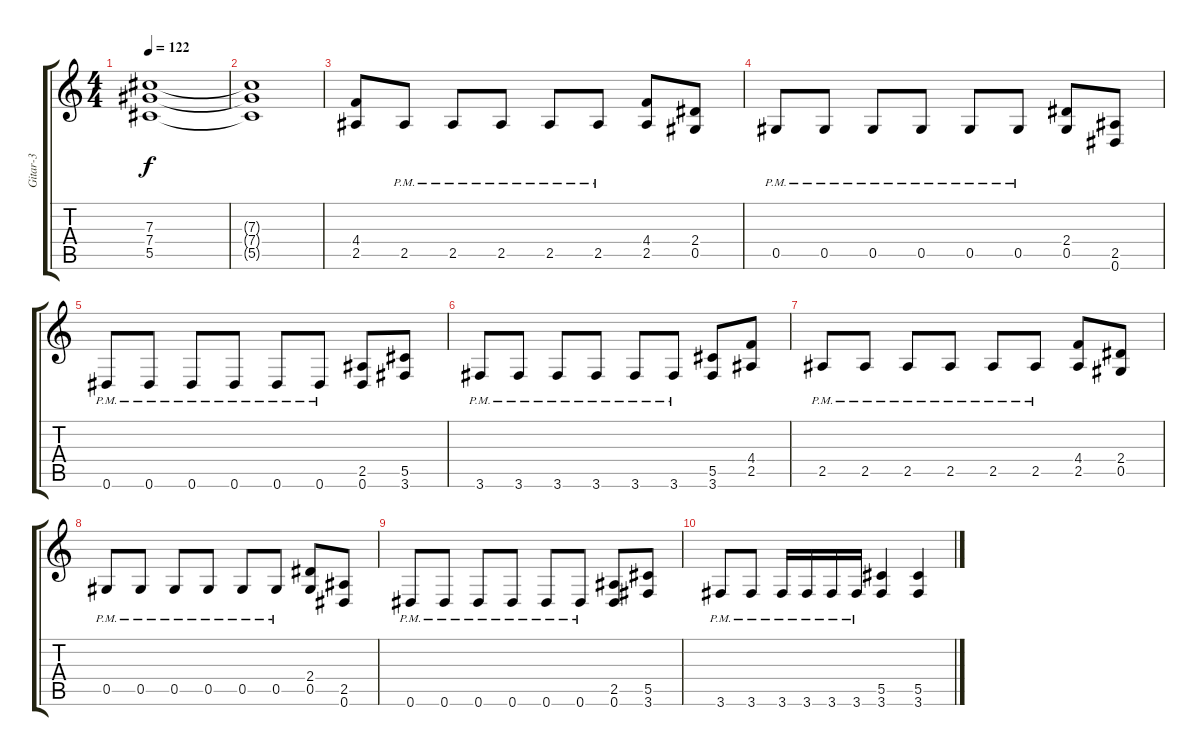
\track ("Gitar-3" "Gitar-3") {instrument overdrivenguitar}
\staff {score tabs}
\tuning (Eb4 Bb3 Gb3 Db3 Ab2 Eb2) {hide}
\ts (4 4)
\tempo 122
\clef g2
\ks c
(7.3 7.4 5.5).1{dy f} |
(7.3{t} 7.4{t} 5.5{t}).1 |
(4.4 2.5).8 2.5{pm}.8 2.5{pm}.8 2.5{pm}.8 2.5{pm}.8 2.5{pm}.8 (4.4 2.5).8 (2.4 0.5).8 |
0.5{pm}.8 0.5{pm}.8 0.5{pm}.8 0.5{pm}.8 0.5{pm}.8 0.5{pm}.8 (2.4 0.5).8 (2.5 0.6).8 |
0.6{pm}.8 0.6{pm}.8 0.6{pm}.8 0.6{pm}.8 0.6{pm}.8 0.6{pm}.8 (2.5 0.6).8 (5.5 3.6).8 |
3.6{pm}.8 3.6{pm}.8 3.6{pm}.8 3.6{pm}.8 3.6{pm}.8 3.6{pm}.8 (5.5 3.6).8 (4.4 2.5).8 |
2.5{pm}.8 2.5{pm}.8 2.5{pm}.8 2.5{pm}.8 2.5{pm}.8 2.5{pm}.8 (4.4 2.5).8 (2.4 0.5).8 |
0.5{pm}.8 0.5{pm}.8 0.5{pm}.8 0.5{pm}.8 0.5{pm}.8 0.5{pm}.8 (2.4 0.5).8 (2.5 0.6).8 |
0.6{pm}.8 0.6{pm}.8 0.6{pm}.8 0.6{pm}.8 0.6{pm}.8 0.6{pm}.8 (2.5 0.6).8 (5.5 3.6).8 |
3.6{pm}.8 3.6{pm}.8 3.6{pm}.16 3.6{pm}.16 3.6{pm}.16 3.6{pm}.16 (5.5 3.6).4 (5.5 3.6).4
